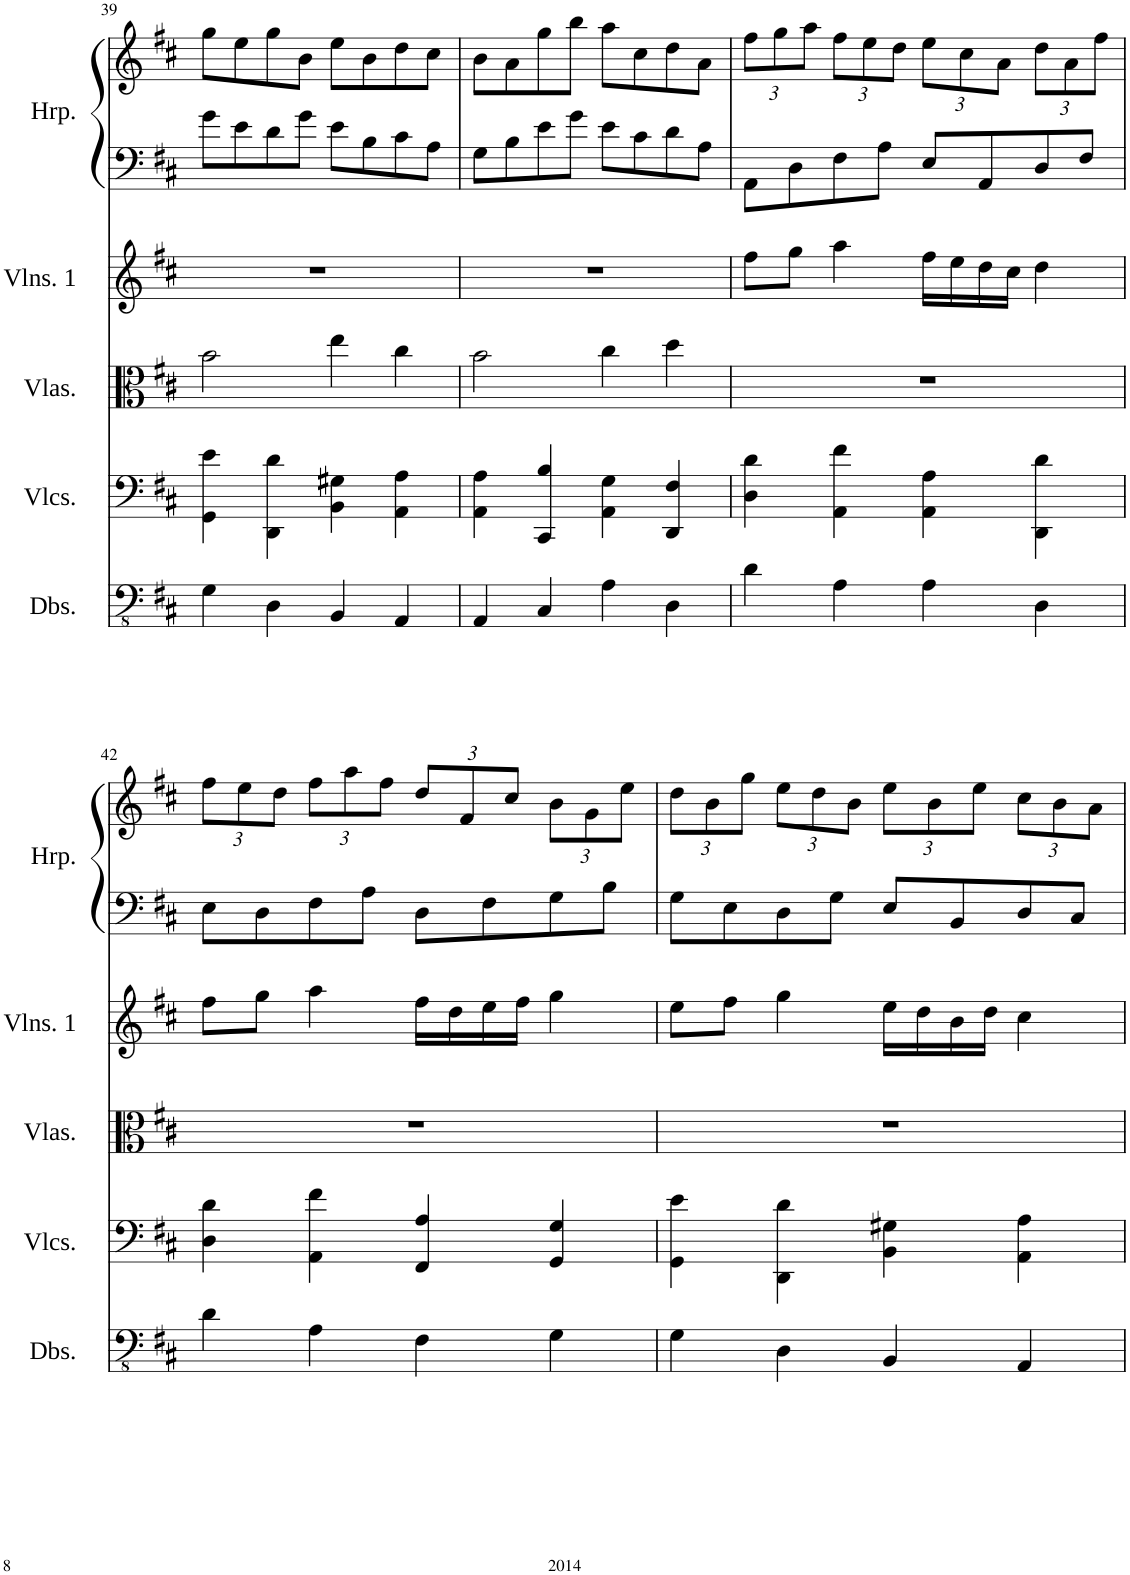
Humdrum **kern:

**kern	**kern	**kern	**kern	**kern	**kern
*part5	*part4	*part3	*part2	*part1	*part1
*staff6	*staff5	*staff4	*staff3	*staff2	*staff1
*I"Double Basses	*I"Violoncellos	*I"Violas	*I"Violins 1	*I"Harp	*
*I'Dbs.	*I'Vlcs.	*I'Vlas.	*I'Vlns. 1	*I'Hrp.	*
!!LO:PB:g=z
*clefFv4	*clefF4	*clefC3	*clefG2	*clefF4	*clefG2
*k[f#c#]	*k[f#c#]	*k[f#c#]	*k[f#c#]	*k[f#c#]	*k[f#c#]
*M4/4	*M4/4	*M4/4	*M4/4	*M4/4	*M4/4
=39	=39	=39	=39	=39	=39
4GG\	4GG\ 4e\	2b\	1r	8g\L	8gg\L
.	.	.	.	8e\	8ee\
4DD\	4DD\ 4d\	.	.	8d\	8gg\
.	.	.	.	8g\J	8b\J
4BBB/	4BB\ 4G#X\	4ee\	.	8e\L	8ee\L
.	.	.	.	8B\	8b\
4AAA/	4AA\ 4A\	4cc#\	.	8c#\	8dd\
.	.	.	.	8A\J	8cc#\J
=40	=40	=40	=40	=40	=40
4AAA/	4AA\ 4A\	2b\	1r	8G\L	8b\L
.	.	.	.	8B\	8a\
4CC#/	4CC#/ 4B/	.	.	8e\	8gg\
.	.	.	.	8g\J	8bb\J
4AA\	4AA\ 4G\	4cc#\	.	8e\L	8aa\L
.	.	.	.	8c#\	8cc#\
4DD\	4DD/ 4F#/	4dd\	.	8d\	8dd\
.	.	.	.	8A\J	8a\J
=41	=41	=41	=41	=41	=41
*	*	*	*	*	*Xbrackettup
4D\	4D\ 4d\	1r	8ff#\L	8AA\L	12ff#\L
.	.	.	.	.	12gg\
.	.	.	8gg\J	8D\	.
.	.	.	.	.	12aa\J
4AA\	4AA\ 4f#\	.	4aa\	8F#\	12ff#\L
.	.	.	.	.	12ee\
.	.	.	.	8A\J	.
.	.	.	.	.	12dd\J
4AA\	4AA\ 4A\	.	16ff#\LL	8E/L	12ee\L
.	.	.	16ee\	.	.
.	.	.	.	.	12cc#\
.	.	.	16dd\	8AA/	.
.	.	.	.	.	12a\J
.	.	.	16cc#\JJ	.	.
4DD\	4DD\ 4d\	.	4dd\	8D/	12dd\L
.	.	.	.	.	12a\
.	.	.	.	8F#/J	.
.	.	.	.	.	12ff#\J
!!LO:LB:g=z
=42	=42	=42	=42	=42	=42
4D\	4D\ 4d\	1r	8ff#\L	8E\L	12ff#\L
.	.	.	.	.	12ee\
.	.	.	8gg\J	8D\	.
.	.	.	.	.	12dd\J
4AA\	4AA\ 4f#\	.	4aa\	8F#\	12ff#\L
.	.	.	.	.	12aa\
.	.	.	.	8A\J	.
.	.	.	.	.	12ff#\J
4FF#\	4FF#/ 4A/	.	16ff#\LL	8D\L	12dd/L
.	.	.	16dd\	.	.
.	.	.	.	.	12f#/
.	.	.	16ee\	8F#\	.
.	.	.	.	.	12cc#/J
.	.	.	16ff#\JJ	.	.
4GG\	4GG/ 4G/	.	4gg\	8G\	12b\L
.	.	.	.	.	12g\
.	.	.	.	8B\J	.
.	.	.	.	.	12ee\J
=43	=43	=43	=43	=43	=43
4GG\	4GG\ 4e\	1r	8ee\L	8G\L	12dd\L
.	.	.	.	.	12b\
.	.	.	8ff#\J	8E\	.
.	.	.	.	.	12gg\J
4DD\	4DD\ 4d\	.	4gg\	8D\	12ee\L
.	.	.	.	.	12dd\
.	.	.	.	8G\J	.
.	.	.	.	.	12b\J
4BBB/	4BB\ 4G#X\	.	16ee\LL	8E/L	12ee\L
.	.	.	16dd\	.	.
.	.	.	.	.	12b\
.	.	.	16b\	8BB/	.
.	.	.	.	.	12ee\J
.	.	.	16dd\JJ	.	.
4AAA/	4AA\ 4A\	.	4cc#\	8D/	12cc#\L
.	.	.	.	.	12b\
.	.	.	.	8C#/J	.
.	.	.	.	.	12a\J
=	=	=	=	=	=
*-	*-	*-	*-	*-	*-
